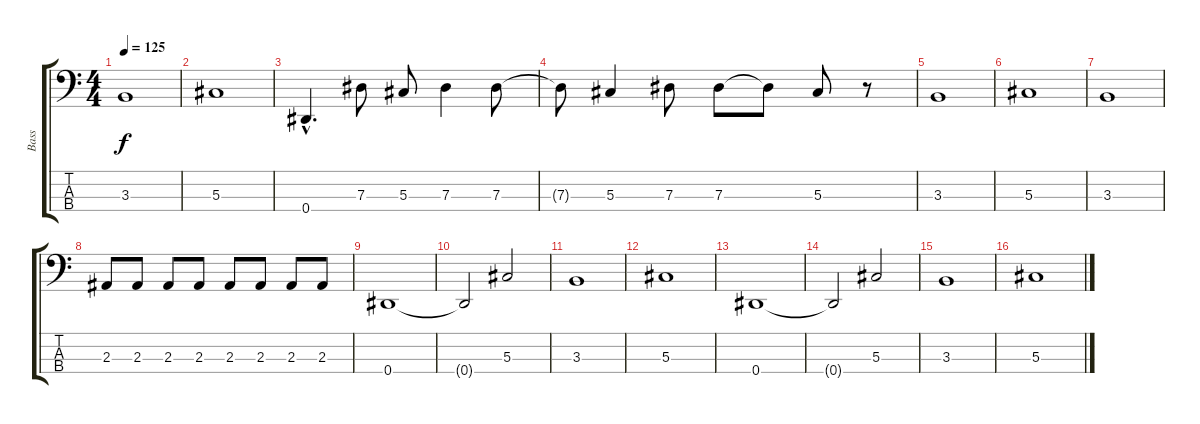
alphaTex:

\track ("Bass" "Bass") {instrument electricbasspick}
\staff {score tabs}
\tuning (Gb2 Db2 Ab1 Eb1) {hide}
\ts (4 4)
\tempo 125
\clef f4
\ks c
3.3.1{dy f} |
5.3.1 |
0.4{hac}.4{d} 7.3.8 5.3.8 7.3.4 7.3.8 |
7.3{t}.8 5.3.4 7.3.8 7.3.8 7.3{t}.8 5.3.8 r.8 |
3.3.1 |
5.3.1 |
3.3.1 |
2.3.8 2.3.8 2.3.8 2.3.8 2.3.8 2.3.8 2.3.8 2.3.8 |
0.4.1 |
0.4{t}.2 5.3.2 |
3.3.1 |
5.3.1 |
0.4.1 |
0.4{t}.2 5.3.2 |
3.3.1 |
5.3.1
